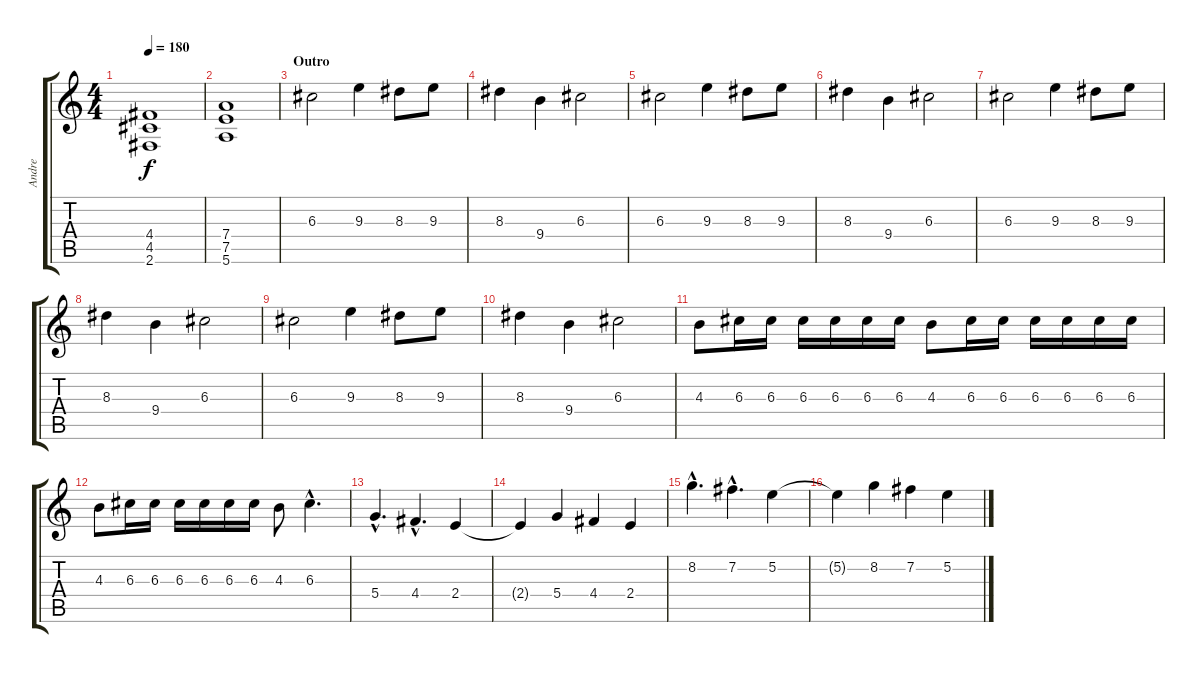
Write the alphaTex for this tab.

\track ("Andre" "Andre") {instrument distortionguitar}
\staff {score tabs}
\tuning (E4 B3 G3 D3 A2 E2) {hide}
\ts (4 4)
\tempo 180
\clef g2
\ks c
(4.4 4.5 2.6).1{dy f} |
(7.4 7.5 5.6).1 |
\section ("" "Outro")
6.3.2 9.3.4 8.3.8 9.3.8 |
8.3.4 9.4.4 6.3.2 |
6.3.2 9.3.4 8.3.8 9.3.8 |
8.3.4 9.4.4 6.3.2 |
6.3.2 9.3.4 8.3.8 9.3.8 |
8.3.4 9.4.4 6.3.2 |
6.3.2 9.3.4 8.3.8 9.3.8 |
8.3.4 9.4.4 6.3.2 |
4.3.8 6.3.16 6.3.16 6.3.16 6.3.16 6.3.16 6.3.16 4.3.8 6.3.16 6.3.16 6.3.16 6.3.16 6.3.16 6.3.16 |
4.3.8 6.3.16 6.3.16 6.3.16 6.3.16 6.3.16 6.3.16 4.3.8 6.3{hac}.4{d} |
5.4{hac}.4{d} 4.4{hac}.4{d} 2.4.4 |
2.4{t}.4 5.4.4 4.4.4 2.4.4 |
8.2{hac}.4{d} 7.2{hac}.4{d} 5.2.4 |
5.2{t}.4 8.2.4 7.2.4 5.2.4
